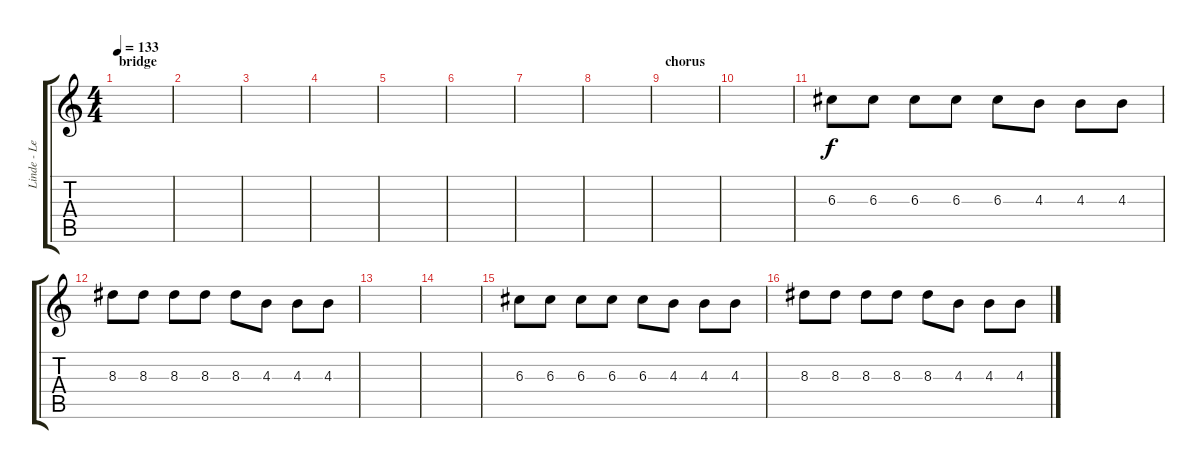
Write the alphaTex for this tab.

\track ("Linde - Lead" "Linde - Le") {instrument distortionguitar}
\staff {score tabs}
\tuning (E4 B3 G3 D3 A2 E2) {hide}
\ts (4 4)
\section ("" "bridge")
\tempo 133
\clef g2
\ks c
|
|
|
|
|
|
|
|
\section ("" "chorus")
|
|
6.3.8 6.3.8 6.3.8 6.3.8 6.3.8 4.3.8 4.3.8 4.3.8 |
8.3.8 8.3.8 8.3.8 8.3.8 8.3.8 4.3.8 4.3.8 4.3.8 |
|
|
6.3.8 6.3.8 6.3.8 6.3.8 6.3.8 4.3.8 4.3.8 4.3.8 |
8.3.8 8.3.8 8.3.8 8.3.8 8.3.8 4.3.8 4.3.8 4.3.8
